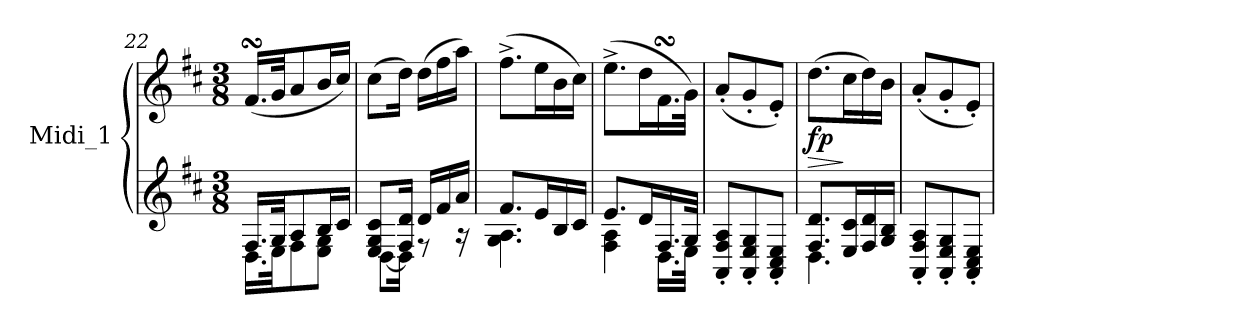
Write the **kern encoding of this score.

**kern	**kern	**dynam
*part1	*part1	*part1
*staff2	*staff1	*staff1/2
*I"Midi_1	*	*
*clefG2	*clefG2	*
*k[f#c#]	*k[f#c#]	*
*D:	*D:	*
*M3/8	*M3/8	*
=22	=22	=22
*^	*	*
16.F#/LL	16.D\LL	(>16.f#sSsS/LL	.
32G/JK	32E\JK	32g/JK	.
8A/	8F#\	8a/	.
16B/L	8E\ 8G\J	16b/L	.
16c#/JJ	.	16cc#/JJ)	.
=23	=23	=23	=23
8E/ 8G/ 8c#/L	[8D\L	(>8cc#\L	.
16F#/ 16d/Jk	16D\Jk]	16dd\Jk)	.
16d/LL	8r	(>16dd\LL	.
16f#/	.	16ff#\	.
16a/JJ	16r	16aa\JJ)	.
!!LO:LB:g=z
=24	=24	=24	=24
*	*	*MM75	*
8.f#/L	4.G\ 4.A\	(>8.ff#^\L	.
16e/L	.	16ee\L	.
16B/	.	16b\	.
16c#/JJ	.	16cc#\JJ)	.
=25	=25	=25	=25
8.e/L	4F#\ 4A\	(>8.ee^\L	.
16d/L	.	16dd\L	.
16.F#/	16.D\LL	16.f#sSsS\	.
32G/JJk	32E\JJk	32g\JJk)	.
*v	*v	*	*
=26	=26	=26
8AA/' 8F#/' 8A/'L	(>8a'/L	.
8AA/' 8E/' 8G/'	8g'/	.
8AA/' 8C#/' 8E/'J	8e'/J)	.
=27	=27	=27
*^	*	*
!	!	!	!LO:HP:b
!	!	!	!LO:DY:n=1:b
8.F#/ 8.d/L	4.D\	(>8.dd\L	> fp
16E/ 16c#/L	.	16cc#\L	]
16F#/ 16d/	.	16dd\)	.
16G/ 16B/JJ	.	16b\JJ	.
*v	*v	*	*
=28	=28	=28
8AA/' 8F#/' 8A/'L	(>8a'/L	.
8AA/' 8E/' 8G/'	8g'/	.
8AA/' 8C#/' 8E/'J	8e'/J)	.
=	=	=
*-	*-	*-
